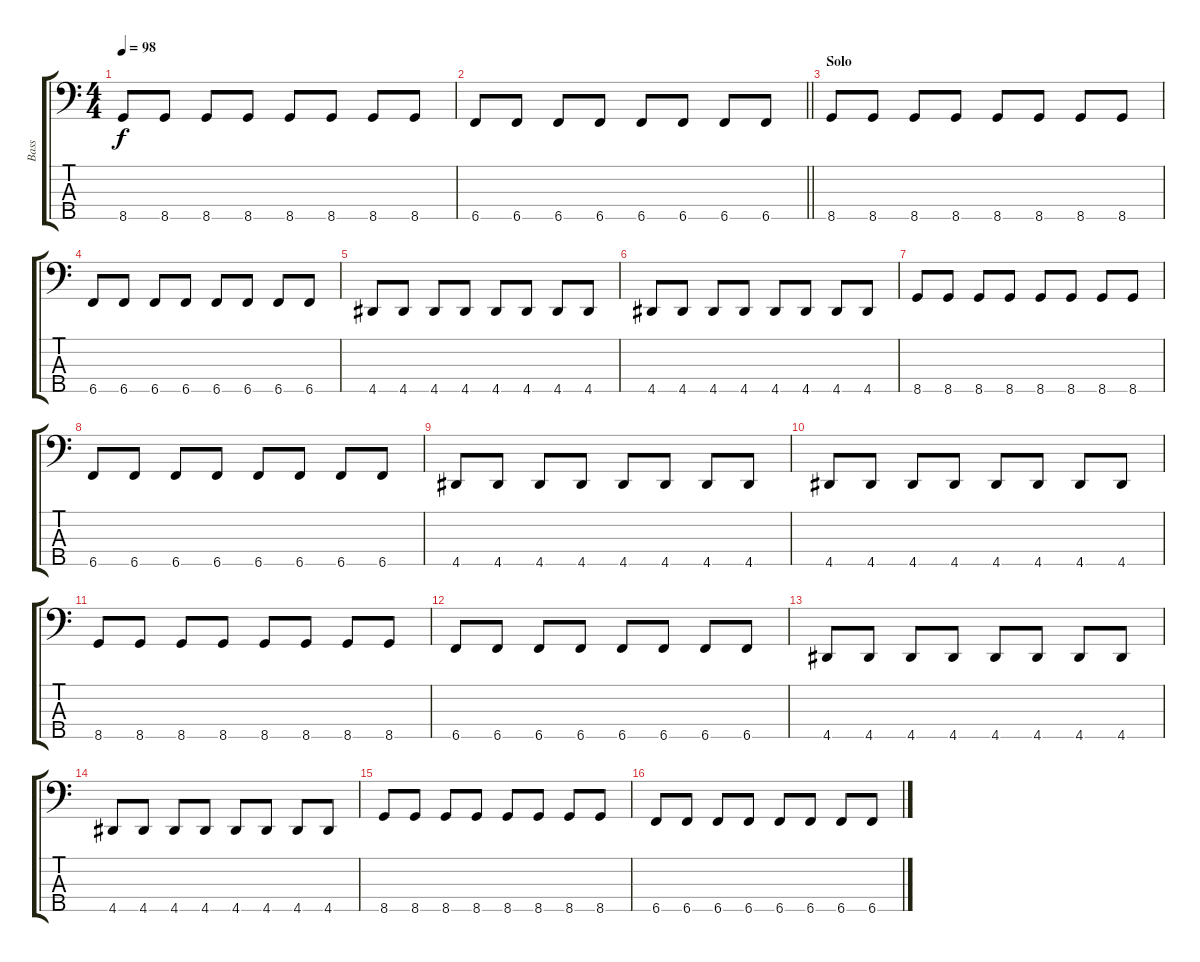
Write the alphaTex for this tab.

\track ("Bass" "Bass") {instrument electricbassfinger}
\staff {score tabs}
\tuning (G2 D2 A1 E1 B0) {hide}
\ts (4 4)
\tempo 98
\clef f4
\ks c
8.5.8{dy f} 8.5.8 8.5.8 8.5.8 8.5.8 8.5.8 8.5.8 8.5.8 |
\barLineRight lightlight
6.5.8 6.5.8 6.5.8 6.5.8 6.5.8 6.5.8 6.5.8 6.5.8 |
\section ("" "Solo")
8.5.8 8.5.8 8.5.8 8.5.8 8.5.8 8.5.8 8.5.8 8.5.8 |
6.5.8 6.5.8 6.5.8 6.5.8 6.5.8 6.5.8 6.5.8 6.5.8 |
4.5.8 4.5.8 4.5.8 4.5.8 4.5.8 4.5.8 4.5.8 4.5.8 |
4.5.8 4.5.8 4.5.8 4.5.8 4.5.8 4.5.8 4.5.8 4.5.8 |
8.5.8 8.5.8 8.5.8 8.5.8 8.5.8 8.5.8 8.5.8 8.5.8 |
6.5.8 6.5.8 6.5.8 6.5.8 6.5.8 6.5.8 6.5.8 6.5.8 |
4.5.8 4.5.8 4.5.8 4.5.8 4.5.8 4.5.8 4.5.8 4.5.8 |
4.5.8 4.5.8 4.5.8 4.5.8 4.5.8 4.5.8 4.5.8 4.5.8 |
8.5.8 8.5.8 8.5.8 8.5.8 8.5.8 8.5.8 8.5.8 8.5.8 |
6.5.8 6.5.8 6.5.8 6.5.8 6.5.8 6.5.8 6.5.8 6.5.8 |
4.5.8 4.5.8 4.5.8 4.5.8 4.5.8 4.5.8 4.5.8 4.5.8 |
4.5.8 4.5.8 4.5.8 4.5.8 4.5.8 4.5.8 4.5.8 4.5.8 |
8.5.8 8.5.8 8.5.8 8.5.8 8.5.8 8.5.8 8.5.8 8.5.8 |
6.5.8 6.5.8 6.5.8 6.5.8 6.5.8 6.5.8 6.5.8 6.5.8
